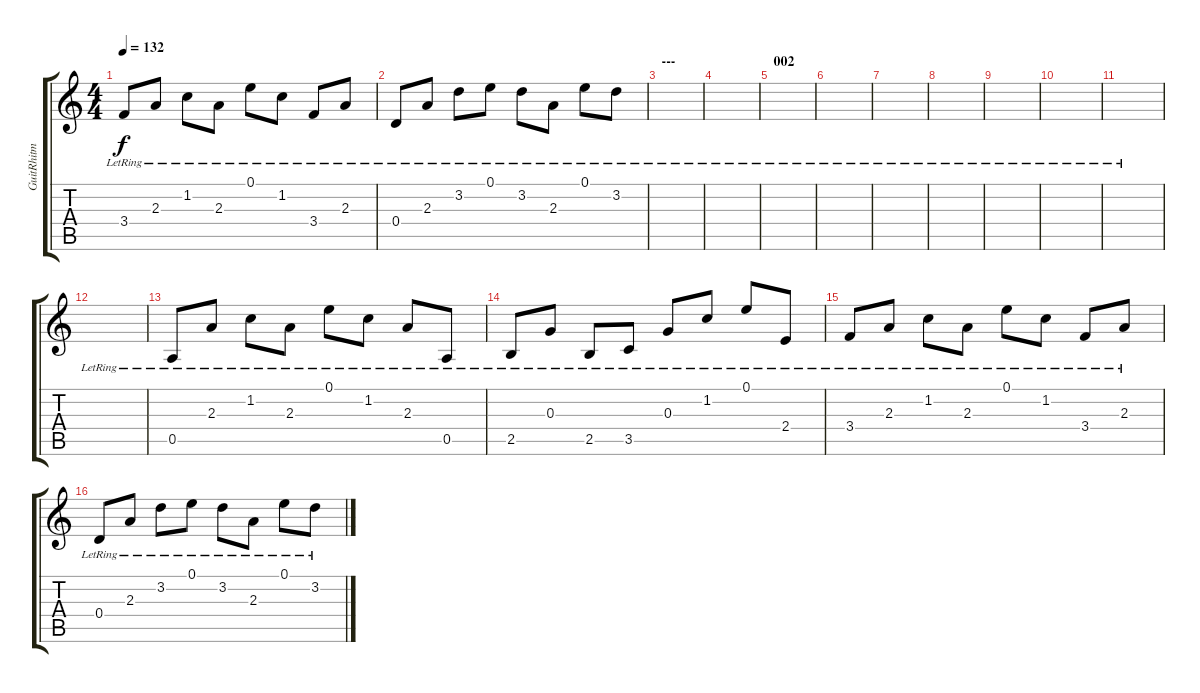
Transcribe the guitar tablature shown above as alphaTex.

\track ("GuitRhitm" "GuitRhitm") {instrument acousticguitarsteel}
\staff {score tabs}
\tuning (E4 B3 G3 D3 A2 E2) {hide}
\ts (4 4)
\tempo 132
\clef g2
\ks c
3.4{lr}.8{dy f} 2.3{lr}.8 1.2{lr}.8 2.3{lr}.8 0.1{lr}.8 1.2{lr}.8 3.4{lr}.8 2.3{lr}.8 |
0.4{lr}.8 2.3{lr}.8 3.2{lr}.8 0.1{lr}.8 3.2{lr}.8 2.3{lr}.8 0.1{lr}.8 3.2{lr}.8 |
\section ("" "---")
|
|
\section ("" "002")
|
|
|
|
|
|
|
|
0.5{lr}.8 2.3{lr}.8 1.2{lr}.8 2.3{lr}.8 0.1{lr}.8 1.2{lr}.8 2.3{lr}.8 0.5{lr}.8 |
2.5{lr}.8 0.3{lr}.8 2.5{lr}.8 3.5{lr}.8 0.3{lr}.8 1.2{lr}.8 0.1{lr}.8 2.4{lr}.8 |
3.4{lr}.8 2.3{lr}.8 1.2{lr}.8 2.3{lr}.8 0.1{lr}.8 1.2{lr}.8 3.4{lr}.8 2.3{lr}.8 |
0.4{lr}.8 2.3{lr}.8 3.2{lr}.8 0.1{lr}.8 3.2{lr}.8 2.3{lr}.8 0.1{lr}.8 3.2{lr}.8
